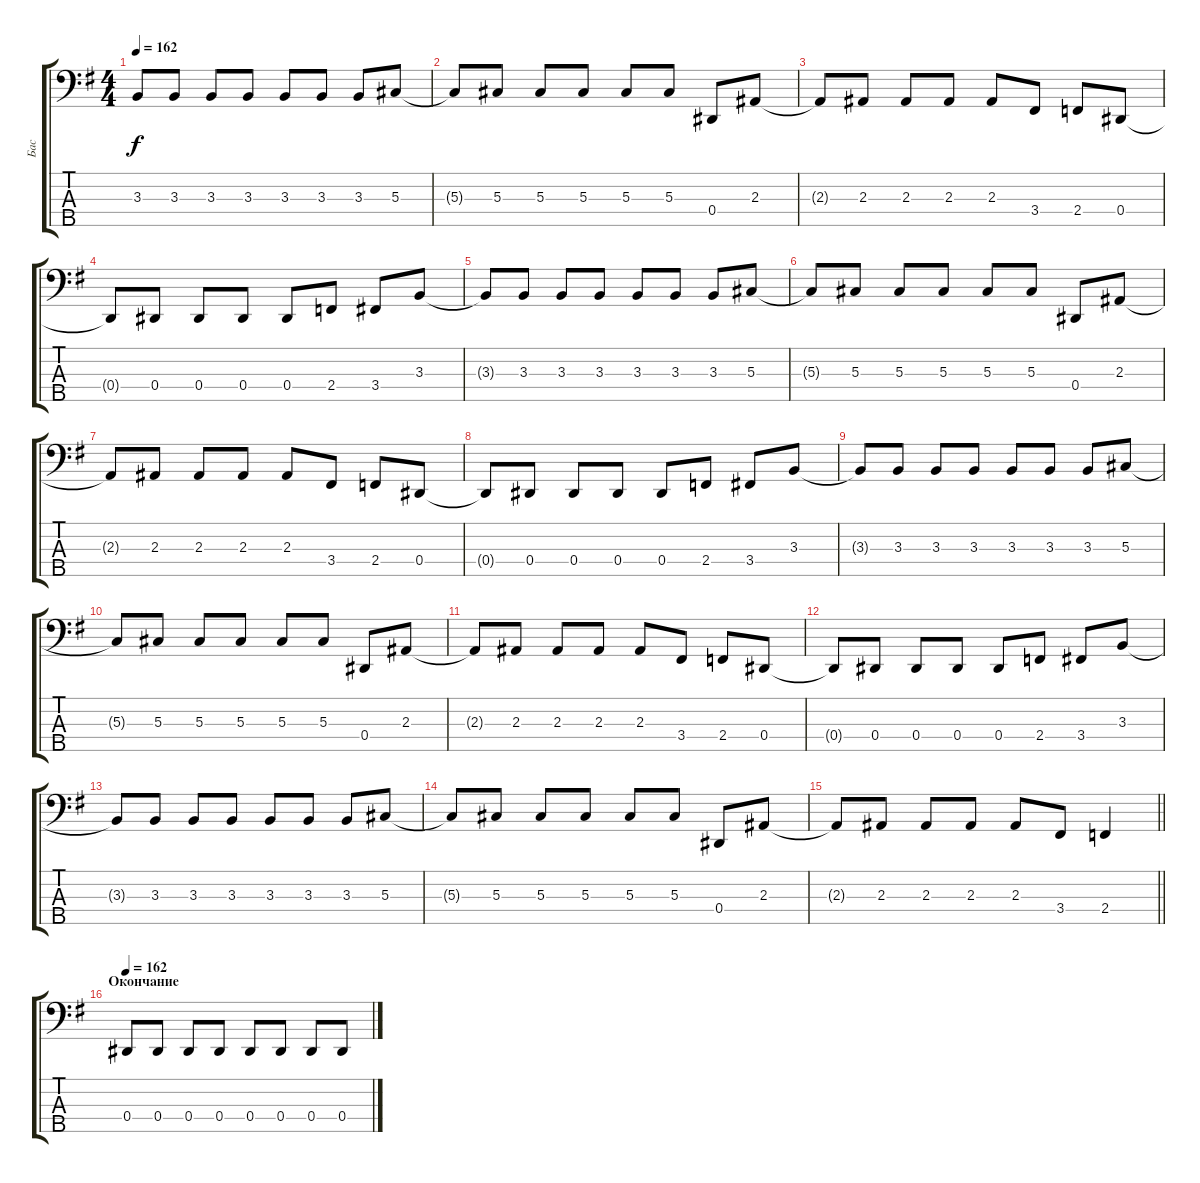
\track ("Бас" "Бас") {instrument electricbasspick}
\staff {score tabs}
\tuning (Gb2 Db2 Ab1 Eb1 Bb0) {hide}
\ts (4 4)
\tempo 162
\clef f4
\ks eminor
3.3{t}.8{dy f} 3.3.8 3.3.8 3.3.8 3.3.8 3.3.8 3.3.8 5.3.8 |
5.3{t}.8 5.3.8 5.3.8 5.3.8 5.3.8 5.3.8 0.4.8 2.3.8 |
2.3{t}.8 2.3.8 2.3.8 2.3.8 2.3.8 3.4.8 2.4.8 0.4.8 |
0.4{t}.8 0.4.8 0.4.8 0.4.8 0.4.8 2.4.8 3.4.8 3.3.8 |
3.3{t}.8 3.3.8 3.3.8 3.3.8 3.3.8 3.3.8 3.3.8 5.3.8 |
5.3{t}.8 5.3.8 5.3.8 5.3.8 5.3.8 5.3.8 0.4.8 2.3.8 |
2.3{t}.8 2.3.8 2.3.8 2.3.8 2.3.8 3.4.8 2.4.8 0.4.8 |
0.4{t}.8 0.4.8 0.4.8 0.4.8 0.4.8 2.4.8 3.4.8 3.3.8 |
3.3{t}.8 3.3.8 3.3.8 3.3.8 3.3.8 3.3.8 3.3.8 5.3.8 |
5.3{t}.8 5.3.8 5.3.8 5.3.8 5.3.8 5.3.8 0.4.8 2.3.8 |
2.3{t}.8 2.3.8 2.3.8 2.3.8 2.3.8 3.4.8 2.4.8 0.4.8 |
0.4{t}.8 0.4.8 0.4.8 0.4.8 0.4.8 2.4.8 3.4.8 3.3.8 |
3.3{t}.8 3.3.8 3.3.8 3.3.8 3.3.8 3.3.8 3.3.8 5.3.8 |
5.3{t}.8 5.3.8 5.3.8 5.3.8 5.3.8 5.3.8 0.4.8 2.3.8 |
\barLineRight lightlight
2.3{t}.8 2.3.8 2.3.8 2.3.8 2.3.8 3.4.8 2.4.4 |
\section ("" "Окончание")
\tempo 162
0.4.8 0.4.8 0.4.8 0.4.8 0.4.8 0.4.8 0.4.8 0.4.8
